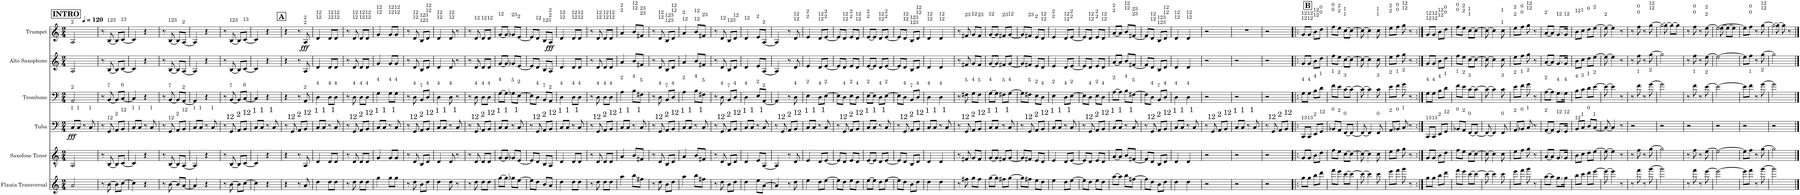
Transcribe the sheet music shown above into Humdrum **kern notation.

**kern	**kern	**kern	**dynam	**kern	**kern	**kern	**dynam
*part6	*part5	*part4	*part4	*part3	*part2	*part1	*part1
*staff6	*staff5	*staff4	*staff4	*staff3	*staff2	*staff1	*staff1
*I"Flauta Transversal	*I"Saxofone Tenor	*I"Tuba	*	*I"Trombone	*I"Alto Saxophone	*I"Trumpet	*
*I'Fl.	*I'Sax. Tn.	*I'Tba.	*	*I'Trb.	*I'A. Sax.	*I'Tpt.	*
*clefG2	*clefGv2	*clefF4	*	*clefF4	*clefG2	*clefG2	*
*	*ITrd8c14	*	*	*	*ITrd5c9	*ITrd1c2	*
*k[]	*k[]	*k[]	*	*k[]	*k[]	*k[]	*
*M2/4	*M2/4	*M2/4	*	*M2/4	*M2/4	*M2/4	*
*MM120	*MM120	*MM120	*	*MM120	*MM120	*MM120	*
!!LO:REH:place=s1:a:B:cj:fs=14:t=INTRO
=1	=1	=1	=1	=1	=1	=1	=1
!	!	!	!	!	!	!LO:TX:a:t=2	!
!	!	!	!	!LO:TX:a:t=2	!	!	!
!	!	!LO:TX:a:t=1	!	!	!	!	!
!	!	!	!LO:DY:b	!	!	!	!
2a/	2AA/	8C/L	fff	2AA/	2A/	2A/	.
!	!	!LO:TX:a:t=1	!	!	!	!	!
.	.	8C/J	.	.	.	.	.
.	.	8r	.	.	.	.	.
!	!	!LO:TX:a:t=1	!	!	!	!	!
.	.	8C/	.	.	.	.	.
=2	=2	=2	=2	=2	=2	=2	=2
8r	8r	8r	.	8r	8r	8r	.
!	!	!	!	!	!	!LO:TX:a:t=123	!
!	!	!	!	!LO:TX:a:t=7	!	!	!
!	!	!LO:TX:a:t=12	!	!	!	!	!
[8b\	[8BB/	8GG/	.	[8BB/	[8B/	[8B/	.
!	!	!LO:TX:a:t=2	!	!	!	!	!
8b\L]	8BB/L]	8AA/L	.	8BB/L]	8B/L]	8B/L]	.
!	!	!	!	!	!	!LO:TX:a:t=13	!
!	!	!	!	!LO:TX:a:t=6	!	!	!
!	!	!LO:TX:a:t=12	!	!	!	!	!
[8cc\J	[8C/J	8BB/J	.	[8C/J	[8c/J	[8c/J	.
=3	=3	=3	=3	=3	=3	=3	=3
!	!	!LO:TX:a:t=1	!	!	!	!	!
4cc\]	4C/]	8C/L	.	4C/]	4c/]	4c/]	.
!	!	!LO:TX:a:t=1	!	!	!	!	!
.	.	8C/J	.	.	.	.	.
4r	4r	8r	.	4r	4r	4r	.
!	!	!LO:TX:a:t=1	!	!	!	!	!
.	.	8C/	.	.	.	.	.
=4	=4	=4	=4	=4	=4	=4	=4
8r	8r	8r	.	8r	8r	8r	.
!	!	!	!	!	!	!LO:TX:a:t=123	!
!	!	!	!	!LO:TX:a:t=7	!	!	!
!	!	!LO:TX:a:t=12	!	!	!	!	!
[8b\	[8BB/	8GG/	.	[8BB/	[8B/	[8B/	.
!	!	!LO:TX:a:t=2	!	!	!	!	!
8b/L]	8BB/L]	8AA/L	.	8BB/L]	8B/L]	8B/L]	.
!	!	!	!	!	!	!LO:TX:a:t=2	!
!	!	!	!	!LO:TX:a:t=2	!	!	!
!	!	!LO:TX:a:t=12	!	!	!	!	!
[8a/J	[8AA/J	8BB/J	.	[8AA/J	[8A/J	[8A/J	.
=5	=5	=5	=5	=5	=5	=5	=5
!	!	!LO:TX:a:t=1	!	!	!	!	!
4a/]	4AA/]	8C/L	.	4AA/]	4A/]	4A/]	.
!	!	!LO:TX:a:t=1	!	!	!	!	!
.	.	8C/J	.	.	.	.	.
4r	4r	8r	.	4r	4r	4r	.
!	!	!LO:TX:a:t=1	!	!	!	!	!
.	.	8C/	.	.	.	.	.
=6	=6	=6	=6	=6	=6	=6	=6
8r	8r	8r	.	8r	8r	8r	.
!	!	!	!	!	!	!LO:TX:a:t=123	!
!	!	!	!	!LO:TX:a:t=7	!	!	!
!	!	!LO:TX:a:t=12	!	!	!	!	!
[8b\	[8BB/	8GG/	.	[8BB/	[8B/	[8B/	.
!	!	!LO:TX:a:t=2	!	!	!	!	!
8b\L]	8BB/L]	8AA/L	.	8BB/L]	8B/L]	8B/L]	.
!	!	!	!	!	!	!LO:TX:a:t=13	!
!	!	!	!	!LO:TX:a:t=6	!	!	!
!	!	!LO:TX:a:t=12	!	!	!	!	!
[8cc\J	[8C/J	8BB/J	.	[8C/J	[8c/J	[8c/J	.
=7	=7	=7	=7	=7	=7	=7	=7
!	!	!LO:TX:a:t=1	!	!	!	!	!
4cc\]	4C/]	8C/L	.	4C/]	4c/]	4c/]	.
!	!	!LO:TX:a:t=1	!	!	!	!	!
.	.	8C/J	.	.	.	.	.
4r	4r	8r	.	4r	4r	4r	.
!	!	!LO:TX:a:t=1	!	!	!	!	!
.	.	8C/	.	.	.	.	.
!!LO:REH:place=s1:a:B:cj:fs=14:t=A
=8	=8	=8	=8	=8	=8	=8	=8
4r	4r	8r	.	4r	4r	4r	.
!	!	!LO:TX:a:t=12	!	!	!	!	!
.	.	8GG/	.	.	.	.	.
!	!	!LO:TX:a:t=2	!	!	!	!	!
8r	8r	8AA/L	.	8r	8r	8r	.
!	!	!	!	!	!	!LO:TX:a:t=2	!
!	!	!	!	!	!	!LO:TX:a:t=2	!
!	!	!	!	!LO:TX:a:t=2	!	!	!
!	!	!LO:TX:a:t=12	!	!	!	!	!
!	!	!	!	!	!	!	!LO:DY:b
8a/	8AA/	8BB/J	.	8AA/	8A/	8A/	fff
=9	=9	=9	=9	=9	=9	=9	=9
!	!	!	!	!	!	!LO:TX:a:t=12	!
!	!	!	!	!	!	!LO:TX:a:t=12	!
!	!	!	!	!LO:TX:a:t=4	!	!	!
!	!	!LO:TX:a:t=1	!	!	!	!	!
4dd\	4D/	8C/L	.	4D\	4d/	4d/	.
!	!	!LO:TX:a:t=1	!	!	!	!	!
.	.	8C/J	.	.	.	.	.
!	!	!	!	!	!	!LO:TX:a:t=12	!
!	!	!	!	!	!	!LO:TX:a:t=12	!
!	!	!	!	!LO:TX:a:t=4	!	!	!
8dd\L	8D/L	8r	.	8D\L	8d/L	8d/L	.
!	!	!	!	!	!	!LO:TX:a:t=12	!
!	!	!	!	!	!	!LO:TX:a:t=12	!
!	!	!	!	!LO:TX:a:t=4	!	!	!
!	!	!LO:TX:a:t=1	!	!	!	!	!
8dd\J	8D/J	8C/	.	8D\J	8d/J	8d/J	.
=10	=10	=10	=10	=10	=10	=10	=10
8r	8r	8r	.	8r	8r	8r	.
!	!	!	!	!	!	!LO:TX:a:t=12	!
!	!	!	!	!	!	!LO:TX:a:t=12	!
!	!	!	!	!LO:TX:a:t=4	!	!	!
!	!	!LO:TX:a:t=12	!	!	!	!	!
8dd\	8D/	8GG/	.	8D\	8d/	8d/	.
!	!	!	!	!	!	!LO:TX:a:t=12	!
!	!	!	!	!	!	!LO:TX:a:t=12	!
!	!	!	!	!LO:TX:a:t=4	!	!	!
!	!	!LO:TX:a:t=2	!	!	!	!	!
8dd\L	8D/L	8AA/L	.	8D\L	8d/L	8d/L	.
!	!	!	!	!	!	!LO:TX:a:t=12	!
!	!	!	!	!	!	!LO:TX:a:t=12	!
!	!	!	!	!LO:TX:a:t=4	!	!	!
!	!	!LO:TX:a:t=12	!	!	!	!	!
8dd\J	8D/J	8BB/J	.	8D\J	8d/J	8d/J	.
=11	=11	=11	=11	=11	=11	=11	=11
!	!	!	!	!	!	!LO:TX:a:t=12	!
!	!	!	!	!	!	!LO:TX:a:t=12	!
!	!	!	!	!LO:TX:a:t=4	!	!	!
!	!	!LO:TX:a:t=1	!	!	!	!	!
4gg\	4G/	8C/L	.	4G\	4g/	4g/	.
!	!	!LO:TX:a:t=1	!	!	!	!	!
.	.	8C/J	.	.	.	.	.
!	!	!	!	!	!	!LO:TX:a:t=12	!
!	!	!	!	!	!	!LO:TX:a:t=12	!
!	!	!	!	!LO:TX:a:t=4	!	!	!
8gg\L	8G/L	8r	.	8G\L	8g/L	8g/L	.
!	!	!	!	!	!	!LO:TX:a:t=12	!
!	!	!	!	!	!	!LO:TX:a:t=12	!
!	!	!	!	!LO:TX:a:t=4	!	!	!
!	!	!LO:TX:a:t=1	!	!	!	!	!
8gg\J	8G/J	8C/	.	8G\J	8g/J	8g/J	.
=12	=12	=12	=12	=12	=12	=12	=12
8r	8r	8r	.	8r	8r	8r	.
!	!	!	!	!	!	!LO:TX:a:t=12	!
!	!	!	!	!	!	!LO:TX:a:t=12	!
!	!	!	!	!LO:TX:a:t=4	!	!	!
!	!	!LO:TX:a:t=12	!	!	!	!	!
8dd\	8D/	8GG/	.	8D\	8d/	8d/	.
!	!	!	!	!	!	!LO:TX:a:t=123	!
!	!	!	!	!	!	!LO:TX:a:t=123	!
!	!	!	!	!LO:TX:a:t=7	!	!	!
!	!	!LO:TX:a:t=2	!	!	!	!	!
8b\L	8BB/L	8AA/L	.	8BB/L	8B/L	8B/L	.
!	!	!	!	!	!	!LO:TX:a:t=12	!
!	!	!	!	!	!	!LO:TX:a:t=12	!
!	!	!	!	!LO:TX:a:t=4	!	!	!
!	!	!LO:TX:a:t=12	!	!	!	!	!
8dd\J	8D/J	8BB/J	.	8D/J	8d/J	8d/J	.
=13	=13	=13	=13	=13	=13	=13	=13
!	!	!	!	!	!	!LO:TX:a:t=12	!
!	!	!	!	!	!	!LO:TX:a:t=12	!
!	!	!	!	!LO:TX:a:t=4	!	!	!
!	!	!LO:TX:a:t=1	!	!	!	!	!
4dd\	4D/	8C/L	.	4D\	4d/	4d/	.
!	!	!LO:TX:a:t=1	!	!	!	!	!
.	.	8C/J	.	.	.	.	.
!	!	!	!	!	!	!LO:TX:a:t=12	!
!	!	!	!	!	!	!LO:TX:a:t=12	!
!	!	!	!	!LO:TX:a:t=4	!	!	!
8dd\	8D/	8r	.	8D\	8d/	8d/	.
!	!	!LO:TX:a:t=1	!	!	!	!	!
8r	8r	8C/	.	8r	8r	8r	.
=14	=14	=14	=14	=14	=14	=14	=14
8r	8r	8r	.	8r	8r	8r	.
!	!	!	!	!	!	!LO:TX:a:t=12	!
!	!	!	!	!LO:TX:a:t=4	!	!	!
!	!	!LO:TX:a:t=12	!	!	!	!	!
8dd\	8D/	8GG/	.	8D\	8d/	8d/	.
!	!	!	!	!	!	!LO:TX:a:t=12	!
!	!	!	!	!LO:TX:a:t=4	!	!	!
!	!	!LO:TX:a:t=2	!	!	!	!	!
8dd\L	8D/L	8AA/L	.	8D\L	8d/L	8d/L	.
!	!	!	!	!	!	!LO:TX:a:t=12	!
!	!	!	!	!LO:TX:a:t=4	!	!	!
!	!	!LO:TX:a:t=12	!	!	!	!	!
8dd\J	8D/J	8BB/J	.	8D\J	8d/J	8d/J	.
=15	=15	=15	=15	=15	=15	=15	=15
!	!	!	!	!	!	!LO:TX:a:t=12	!
!	!	!	!	!LO:TX:a:t=4	!	!	!
!	!	!LO:TX:a:t=1	!	!	!	!	!
[8gg\L	[8G/L	8C/L	.	[8G\L	[8g/L	[8g/L	.
!	!	!LO:TX:a:t=1	!	!	!	!	!
8gg\J]	8G/J]	8C/J	.	8G\J]	8g/J]	8g/J]	.
!	!	!	!	!	!	!LO:TX:a:t=23	!
!	!	!	!	!LO:TX:a:t=5	!	!	!
8gg-X\L	8G-X/L	8r	.	8G-X\L	8g-X/L	8g-X/L	.
!	!	!	!	!	!	!LO:TX:a:t=2	!
!	!	!	!	!LO:TX:a:t=2	!	!	!
!	!	!LO:TX:a:t=1	!	!	!	!	!
[8ee\J	[8E/J	8C/	.	[8E\J	[8e/J	[8e/J	.
=16	=16	=16	=16	=16	=16	=16	=16
8ee\L]	8E/L]	8r	.	8E\L]	8e/L]	8e/L]	.
!	!	!	!	!	!	!LO:TX:a:t=12	!
!	!	!	!	!LO:TX:a:t=4	!	!	!
!	!	!LO:TX:a:t=12	!	!	!	!	!
8dd\J	8D/J	8GG/	.	8D\J	8d/J	8d/J	.
!	!	!	!	!	!	!LO:TX:a:t=123	!
!	!	!	!	!LO:TX:a:t=7	!	!	!
!	!	!LO:TX:a:t=2	!	!	!	!	!
8b/L	8BB/L	8AA/L	.	8BB/L	8B/L	8B/L	.
!	!	!	!	!	!	!LO:TX:a:t=2	!
!	!	!	!	!	!	!LO:TX:a:t=2	!
!	!	!	!	!LO:TX:a:t=2	!	!	!
!	!	!LO:TX:a:t=12	!	!	!	!	!
!	!	!	!	!	!	!	!LO:DY:b
8a/J	8AA/J	8BB/J	.	8AA/J	8A/J	8A/J	fff
=17	=17	=17	=17	=17	=17	=17	=17
!	!	!	!	!	!	!LO:TX:a:t=12	!
!	!	!	!	!	!	!LO:TX:a:t=12	!
!	!	!	!	!LO:TX:a:t=4	!	!	!
!	!	!LO:TX:a:t=1	!	!	!	!	!
4dd\	4D/	8C/L	.	4D\	4d/	4d/	.
!	!	!LO:TX:a:t=1	!	!	!	!	!
.	.	8C/J	.	.	.	.	.
!	!	!	!	!	!	!LO:TX:a:t=12	!
!	!	!	!	!	!	!LO:TX:a:t=12	!
!	!	!	!	!LO:TX:a:t=4	!	!	!
8dd\L	8D/L	8r	.	8D\L	8d/L	8d/L	.
!	!	!	!	!	!	!LO:TX:a:t=12	!
!	!	!	!	!	!	!LO:TX:a:t=12	!
!	!	!	!	!LO:TX:a:t=4	!	!	!
!	!	!LO:TX:a:t=1	!	!	!	!	!
8dd\J	8D/J	8C/	.	8D\J	8d/J	8d/J	.
=18	=18	=18	=18	=18	=18	=18	=18
8r	8r	8r	.	8r	8r	8r	.
!	!	!	!	!	!	!LO:TX:a:t=12	!
!	!	!	!	!	!	!LO:TX:a:t=12	!
!	!	!	!	!LO:TX:a:t=4	!	!	!
!	!	!LO:TX:a:t=12	!	!	!	!	!
8dd\	8D/	8GG/	.	8D\	8d/	8d/	.
!	!	!	!	!	!	!LO:TX:a:t=12	!
!	!	!	!	!	!	!LO:TX:a:t=12	!
!	!	!	!	!LO:TX:a:t=4	!	!	!
!	!	!LO:TX:a:t=2	!	!	!	!	!
8dd\L	8D/L	8AA/L	.	8D\L	8d/L	8d/L	.
!	!	!	!	!	!	!LO:TX:a:t=12	!
!	!	!	!	!	!	!LO:TX:a:t=12	!
!	!	!	!	!LO:TX:a:t=4	!	!	!
!	!	!LO:TX:a:t=12	!	!	!	!	!
8dd\J	8D/J	8BB/J	.	8D\J	8d/J	8d/J	.
=19	=19	=19	=19	=19	=19	=19	=19
!	!	!	!	!	!	!LO:TX:a:t=2	!
!	!	!	!	!	!	!LO:TX:a:t=2	!
!	!	!	!	!LO:TX:a:t=2	!	!	!
!	!	!LO:TX:a:t=1	!	!	!	!	!
4aa\	4A/	8C/L	.	4A\	4a/	4a/	.
!	!	!LO:TX:a:t=1	!	!	!	!	!
.	.	8C/J	.	.	.	.	.
!	!	!	!	!	!	!LO:TX:a:t=12	!
!	!	!	!	!	!	!LO:TX:a:t=12	!
!	!	!	!	!LO:TX:a:t=4	!	!	!
8bb\L	8B/L	8r	.	8B\L	8b/L	8b/L	.
!	!	!	!	!	!	!LO:TX:a:t=23	!
!	!	!	!	!	!	!LO:TX:a:t=23	!
!	!	!	!	!LO:TX:a:t=5	!	!	!
!	!	!LO:TX:a:t=1	!	!	!	!	!
8ff#X\J	8F#X/J	8C/	.	8F#X\J	8f#X/J	8f#X/J	.
=20	=20	=20	=20	=20	=20	=20	=20
8r	8r	8r	.	8r	8r	8r	.
!	!	!	!	!	!	!LO:TX:a:t=12	!
!	!	!	!	!	!	!LO:TX:a:t=12	!
!	!	!	!	!LO:TX:a:t=4	!	!	!
!	!	!LO:TX:a:t=12	!	!	!	!	!
8dd\	8D/	8GG/	.	8D\	8d/	8d/	.
!	!	!	!	!	!	!LO:TX:a:t=123	!
!	!	!	!	!	!	!LO:TX:a:t=123	!
!	!	!	!	!LO:TX:a:t=7	!	!	!
!	!	!LO:TX:a:t=2	!	!	!	!	!
8b\L	8BB/L	8AA/L	.	8BB/L	8B/L	8B/L	.
!	!	!	!	!	!	!LO:TX:a:t=12	!
!	!	!	!	!	!	!LO:TX:a:t=12	!
!	!	!	!	!LO:TX:a:t=4	!	!	!
!	!	!LO:TX:a:t=12	!	!	!	!	!
8dd\J	8D/J	8BB/J	.	8D/J	8d/J	8d/J	.
=21	=21	=21	=21	=21	=21	=21	=21
!	!	!	!	!	!	!LO:TX:a:t=12	!
!	!	!	!	!	!	!LO:TX:a:t=2	!
!	!	!	!	!LO:TX:a:t=2	!	!	!
!	!	!LO:TX:a:t=1	!	!	!	!	!
4aa\	4A/	8C/L	.	4A\	4a/	4a/	.
!	!	!LO:TX:a:t=1	!	!	!	!	!
.	.	8C/J	.	.	.	.	.
!	!	!	!	!	!	!LO:TX:a:t=12	!
!	!	!	!	!	!	!LO:TX:a:t=12	!
!	!	!	!	!LO:TX:a:t=4	!	!	!
8bb\L	8B/L	8r	.	8B\L	8b/L	8b/L	.
!	!	!	!	!	!	!LO:TX:a:t=23	!
!	!	!	!	!LO:TX:a:t=5	!	!	!
!	!	!LO:TX:a:t=1	!	!	!	!	!
8ff#X\J	8F#X/J	8C/	.	8F#X\J	8f#X/J	8f#X/J	.
=22	=22	=22	=22	=22	=22	=22	=22
8r	8r	8r	.	8r	8r	8r	.
!	!	!	!	!	!	!LO:TX:a:t=12	!
!	!	!	!	!LO:TX:a:t=4	!	!	!
!	!	!LO:TX:a:t=12	!	!	!	!	!
8dd\	8D/	8GG/	.	8D\	8d/	8d/	.
!	!	!	!	!	!	!LO:TX:a:t=123	!
!	!	!	!	!LO:TX:a:t=7	!	!	!
!	!	!LO:TX:a:t=2	!	!	!	!	!
8b\L	8BB/L	8AA/L	.	8BB/L	8B/L	8B/L	.
!	!	!	!	!	!	!LO:TX:a:t=12	!
!	!	!	!	!LO:TX:a:t=4	!	!	!
!	!	!LO:TX:a:t=12	!	!	!	!	!
8dd\J	8D/J	8BB/J	.	8D/J	8d/J	8d/J	.
=23	=23	=23	=23	=23	=23	=23	=23
!	!	!	!	!	!	!LO:TX:a:t=12	!
!	!	!	!	!LO:TX:a:t=4	!	!	!
!	!	!LO:TX:a:t=1	!	!	!	!	!
4dd\	4D/	8C/L	.	4D\	4d/	4d/	.
!	!	!LO:TX:a:t=1	!	!	!	!	!
.	.	8C/J	.	.	.	.	.
!	!	!	!	!	!	!LO:TX:a:t=2	!
!	!	!	!	!LO:TX:a:t=2	!	!	!
8ee\L	8E/L	8r	.	8E/L	8e/L	8e/L	.
!	!	!	!	!	!	!LO:TX:a:t=2	!
!	!	!	!	!LO:TX:a:t=2	!	!	!
!	!	!LO:TX:a:t=1	!	!	!	!	!
[8a\J	[8AA/J	8C/	.	[8AA/J	[8A/J	[8A/J	.
=24	=24	=24	=24	=24	=24	=24	=24
4a/]	4AA/]	8r	.	4AA/]	4A/]	4A/]	.
!	!	!LO:TX:a:t=12	!	!	!	!	!
.	.	8GG/	.	.	.	.	.
!	!	!LO:TX:a:t=2	!	!	!	!	!
8r	8r	8AA/L	.	8r	8r	8r	.
!	!	!	!	!	!	!LO:TX:a:t=12	!
!	!	!	!	!	!	!LO:TX:a:t=12	!
!	!	!	!	!LO:TX:a:t=4	!	!	!
!	!	!LO:TX:a:t=12	!	!	!	!	!
8dd\	8D/	8BB/J	.	8D\	8d/	8d/	.
=25	=25	=25	=25	=25	=25	=25	=25
!	!	!	!	!	!	!LO:TX:a:t=2	!
!	!	!	!	!	!	!LO:TX:a:t=2	!
!	!	!	!	!LO:TX:a:t=2	!	!	!
!	!	!LO:TX:a:t=1	!	!	!	!	!
4ee\	4E/	8C/L	.	4E\	4e/	4e/	.
!	!	!LO:TX:a:t=1	!	!	!	!	!
.	.	8C/J	.	.	.	.	.
!	!	!	!	!	!	!LO:TX:a:t=12	!
!	!	!	!	!	!	!LO:TX:a:t=12	!
!	!	!	!	!LO:TX:a:t=4	!	!	!
8dd\L	8D/L	8r	.	8D\L	8d/L	8d/L	.
!	!	!	!	!	!	!LO:TX:a:t=2	!
!	!	!	!	!	!	!LO:TX:a:t=2	!
!	!	!	!	!LO:TX:a:t=2	!	!	!
!	!	!LO:TX:a:t=1	!	!	!	!	!
[8ee\J	[8E/J	8C/	.	[8E\J	[8e/J	[8e/J	.
=26	=26	=26	=26	=26	=26	=26	=26
8ee\L]	8E/L]	8r	.	8E\L]	8e/L]	8e/L]	.
!	!	!	!	!	!	!LO:TX:a:t=12	!
!	!	!	!	!	!	!LO:TX:a:t=12	!
!	!	!	!	!LO:TX:a:t=4	!	!	!
!	!	!LO:TX:a:t=12	!	!	!	!	!
8dd\J	8D/J	8GG/	.	8D\J	8d/J	8d/J	.
!	!	!	!	!	!	!LO:TX:a:t=2	!
!	!	!	!	!	!	!LO:TX:a:t=2	!
!	!	!	!	!LO:TX:a:t=2	!	!	!
!	!	!LO:TX:a:t=2	!	!	!	!	!
8ee\L	8E/L	8AA/L	.	8E\L	8e/L	8e/L	.
!	!	!	!	!	!	!LO:TX:a:t=12	!
!	!	!	!	!	!	!LO:TX:a:t=12	!
!	!	!	!	!LO:TX:a:t=4	!	!	!
!	!	!LO:TX:a:t=12	!	!	!	!	!
8dd\J	8D/J	8BB/J	.	8D\J	8d/J	8d/J	.
=27	=27	=27	=27	=27	=27	=27	=27
!	!	!	!	!	!	!LO:TX:a:t=2	!
!	!	!	!	!	!	!LO:TX:a:t=2	!
!	!	!	!	!LO:TX:a:t=2	!	!	!
!	!	!LO:TX:a:t=1	!	!	!	!	!
[8ee\L	[8E/L	8C/L	.	[8E\L	[8e/L	[8e/L	.
!	!	!LO:TX:a:t=1	!	!	!	!	!
8ee\J]	8E/J]	8C/J	.	8E\J]	8e/J]	8e/J]	.
!	!	!	!	!	!	!LO:TX:a:t=12	!
!	!	!	!	!	!	!LO:TX:a:t=12	!
!	!	!	!	!LO:TX:a:t=4	!	!	!
8dd\L	8D/L	8r	.	8D\L	8d/L	8d/L	.
!	!	!	!	!	!	!LO:TX:a:t=2	!
!	!	!	!	!	!	!LO:TX:a:t=2	!
!	!	!	!	!LO:TX:a:t=2	!	!	!
!	!	!LO:TX:a:t=1	!	!	!	!	!
[8ee\J	[8E/J	8C/	.	[8E\J	[8e/J	[8e/J	.
=28	=28	=28	=28	=28	=28	=28	=28
8ee\L]	8E/L]	8r	.	8E\L]	8e/L]	8e/L]	.
!	!	!	!	!	!	!LO:TX:a:t=12	!
!	!	!	!	!	!	!LO:TX:a:t=12	!
!	!	!	!	!LO:TX:a:t=4	!	!	!
!	!	!LO:TX:a:t=12	!	!	!	!	!
8dd\J	8D/J	8GG/	.	8D\J	8d/J	8d/J	.
!	!	!	!	!	!	!LO:TX:a:t=123	!
!	!	!	!	!	!	!LO:TX:a:t=123	!
!	!	!	!	!LO:TX:a:t=7	!	!	!
!	!	!LO:TX:a:t=2	!	!	!	!	!
8b\L	8BB/L	8AA/L	.	8BB/L	8B/L	8B/L	.
!	!	!	!	!	!	!LO:TX:a:t=12	!
!	!	!	!	!	!	!LO:TX:a:t=12	!
!	!	!	!	!LO:TX:a:t=4	!	!	!
!	!	!LO:TX:a:t=12	!	!	!	!	!
8dd\J	8D/J	8BB/J	.	8D/J	8d/J	8d/J	.
=29	=29	=29	=29	=29	=29	=29	=29
!	!	!	!	!	!	!LO:TX:a:t=12	!
!	!	!	!	!	!	!LO:TX:a:t=12	!
!	!	!	!	!LO:TX:a:t=4	!	!	!
!	!	!LO:TX:a:t=1	!	!	!	!	!
4dd\	4D/	8C/L	.	4D\	4d/	4d/	.
!	!	!LO:TX:a:t=1	!	!	!	!	!
.	.	8C/J	.	.	.	.	.
!	!	!	!	!	!	!LO:TX:a:t=12	!
!	!	!	!	!	!	!LO:TX:a:t=12	!
!	!	!	!	!LO:TX:a:t=4	!	!	!
4dd\	4D/	8r	.	4D\	4d/	4d/	.
!	!	!LO:TX:a:t=1	!	!	!	!	!
.	.	8C/	.	.	.	.	.
=30	=30	=30	=30	=30	=30	=30	=30
8r	8r	8r	.	8r	8r	8r	.
!	!	!	!	!	!	!LO:TX:a:t=23	!
!	!	!	!	!LO:TX:a:t=5	!	!	!
!	!	!LO:TX:a:t=12	!	!	!	!	!
8ff#X\	8F#X/	8GG/	.	8F#X\	8f#X/	8f#X/	.
!	!	!	!	!	!	!LO:TX:a:t=12	!
!	!	!	!	!LO:TX:a:t=4	!	!	!
!	!	!LO:TX:a:t=2	!	!	!	!	!
8gg\L	8G/L	8AA/L	.	8G\L	8g/L	8g/L	.
!	!	!	!	!	!	!LO:TX:a:t=23	!
!	!	!	!	!LO:TX:a:t=5	!	!	!
!	!	!LO:TX:a:t=12	!	!	!	!	!
8ff#\J	8F#/J	8BB/J	.	8F#\J	8f#/J	8f#/J	.
=31	=31	=31	=31	=31	=31	=31	=31
!	!	!	!	!	!	!LO:TX:a:t=12	!
!	!	!	!	!LO:TX:a:t=4	!	!	!
!	!	!LO:TX:a:t=1	!	!	!	!	!
[8gg\L	[8G/L	8C/L	.	[8G\L	[8g/L	[8g/L	.
!	!	!LO:TX:a:t=1	!	!	!	!	!
8gg\J]	8G/J]	8C/J	.	8G\J]	8g/J]	8g/J]	.
!	!	!	!	!	!	!LO:TX:a:t=23	!
!	!	!	!	!LO:TX:a:t=5	!	!	!
8ff#X\L	8F#X/L	8r	.	8F#X\L	8f#X/L	8f#X/L	.
!	!	!	!	!	!	!LO:TX:a:t=12	!
!	!	!	!	!LO:TX:a:t=4	!	!	!
!	!	!LO:TX:a:t=1	!	!	!	!	!
[8gg\J	[8G/J	8C/	.	[8G\J	[8g/J	[8g/J	.
=32	=32	=32	=32	=32	=32	=32	=32
8gg\L]	8G/L]	8r	.	8G\L]	8g/L]	8g/L]	.
!	!	!	!	!	!	!LO:TX:a:t=23	!
!	!	!	!	!LO:TX:a:t=5	!	!	!
!	!	!LO:TX:a:t=12	!	!	!	!	!
8ff#X\J	8F#X/J	8GG/	.	8F#X\J	8f#X/J	8f#X/J	.
!	!	!	!	!	!	!LO:TX:a:t=2	!
!	!	!	!	!LO:TX:a:t=2	!	!	!
!	!	!LO:TX:a:t=2	!	!	!	!	!
8ee\L	8E/L	8AA/L	.	8E\L	8e/L	8e/L	.
!	!	!	!	!	!	!LO:TX:a:t=12	!
!	!	!	!	!	!	!LO:TX:a:t=12	!
!	!	!	!	!LO:TX:a:t=4	!	!	!
!	!	!LO:TX:a:t=12	!	!	!	!	!
8dd\J	8D/J	8BB/J	.	8D\J	8d/J	8d/J	.
=33	=33	=33	=33	=33	=33	=33	=33
!	!	!	!	!	!	!LO:TX:a:t=2	!
!	!	!	!	!	!	!LO:TX:a:t=2	!
!	!	!	!	!LO:TX:a:t=2	!	!	!
!	!	!LO:TX:a:t=1	!	!	!	!	!
4ee\	4E/	8C/L	.	4E\	4e/	4e/	.
!	!	!LO:TX:a:t=1	!	!	!	!	!
.	.	8C/J	.	.	.	.	.
!	!	!	!	!	!	!LO:TX:a:t=12	!
!	!	!	!	!	!	!LO:TX:a:t=12	!
!	!	!	!	!LO:TX:a:t=4	!	!	!
8dd\L	8D/L	8r	.	8D\L	8d/L	8d/L	.
!	!	!	!	!	!	!LO:TX:a:t=2	!
!	!	!	!	!	!	!LO:TX:a:t=2	!
!	!	!	!	!LO:TX:a:t=2	!	!	!
!	!	!LO:TX:a:t=1	!	!	!	!	!
[8ee\J	[8E/J	8C/	.	[8E\J	[8e/J	[8e/J	.
=34	=34	=34	=34	=34	=34	=34	=34
8ee\L]	8E/L]	8r	.	8E\L]	8e/L]	8e/L]	.
!	!	!	!	!	!	!LO:TX:a:t=12	!
!	!	!	!	!	!	!LO:TX:a:t=12	!
!	!	!	!	!LO:TX:a:t=4	!	!	!
!	!	!LO:TX:a:t=12	!	!	!	!	!
8dd\J	8D/J	8GG/	.	8D\J	8d/J	8d/J	.
!	!	!	!	!	!	!LO:TX:a:t=2	!
!	!	!	!	!	!	!LO:TX:a:t=2	!
!	!	!	!	!LO:TX:a:t=2	!	!	!
!	!	!LO:TX:a:t=2	!	!	!	!	!
8ee\L	8E/L	8AA/L	.	8E\L	8e/L	8e/L	.
!	!	!	!	!	!	!LO:TX:a:t=12	!
!	!	!	!	!	!	!LO:TX:a:t=12	!
!	!	!	!	!LO:TX:a:t=4	!	!	!
!	!	!LO:TX:a:t=12	!	!	!	!	!
8dd\J	8D/J	8BB/J	.	8D\J	8d/J	8d/J	.
=35	=35	=35	=35	=35	=35	=35	=35
!	!	!	!	!	!	!LO:TX:a:t=2	!
!	!	!	!	!	!	!LO:TX:a:t=2	!
!	!	!	!	!LO:TX:a:t=2	!	!	!
!	!	!LO:TX:a:t=1	!	!	!	!	!
[8aa\L	[8A/L	8C/L	.	[8A\L	[8a/L	[8a/L	.
!	!	!LO:TX:a:t=1	!	!	!	!	!
8aa\J]	8A/J]	8C/J	.	8A\J]	8a/J]	8a/J]	.
!	!	!	!	!	!	!LO:TX:a:t=12	!
!	!	!	!	!	!	!LO:TX:a:t=12	!
!	!	!	!	!LO:TX:a:t=4	!	!	!
8bb\L	8B/L	8r	.	8B\L	8b/L	8b/L	.
!	!	!	!	!	!	!LO:TX:a:t=23	!
!	!	!	!	!	!	!LO:TX:a:t=23	!
!	!	!	!	!LO:TX:a:t=5	!	!	!
!	!	!LO:TX:a:t=1	!	!	!	!	!
[8ff#X\J	[8F#X/J	8C/	.	[8F#X\J	[8f#X/J	[8f#X/J	.
=36	=36	=36	=36	=36	=36	=36	=36
8ff#\L]	8F#/L]	8r	.	8F#\L]	8f#/L]	8f#/L]	.
!	!	!	!	!	!	!LO:TX:a:t=12	!
!	!	!	!	!	!	!LO:TX:a:t=12	!
!	!	!	!	!LO:TX:a:t=4	!	!	!
!	!	!LO:TX:a:t=12	!	!	!	!	!
8dd\J	8D/J	8GG/	.	8D\J	8d/J	8d/J	.
!	!	!	!	!	!	!LO:TX:a:t=123	!
!	!	!	!	!	!	!LO:TX:a:t=123	!
!	!	!	!	!LO:TX:a:t=7	!	!	!
!	!	!LO:TX:a:t=2	!	!	!	!	!
8b\L	8BB/L	8AA/L	.	8BB/L	8B/L	8B/L	.
!	!	!	!	!	!	!LO:TX:a:t=12	!
!	!	!	!	!	!	!LO:TX:a:t=12	!
!	!	!	!	!LO:TX:a:t=4	!	!	!
!	!	!LO:TX:a:t=12	!	!	!	!	!
8dd\J	8D/J	8BB/J	.	8D/J	8d/J	8d/J	.
=37	=37	=37	=37	=37	=37	=37	=37
!	!	!	!	!	!	!LO:TX:a:t=12	!
!	!	!	!	!	!	!LO:TX:a:t=12	!
!	!	!	!	!LO:TX:a:t=4	!	!	!
!	!	!LO:TX:a:t=1	!	!	!	!	!
4dd\	4D/	8C/L	.	4D\	4d/	4d/	.
!	!	!LO:TX:a:t=1	!	!	!	!	!
.	.	8C/J	.	.	.	.	.
!	!	!	!	!	!	!LO:TX:a:t=12	!
!	!	!	!	!	!	!LO:TX:a:t=12	!
!	!	!	!	!LO:TX:a:t=4	!	!	!
4dd\	4D/	8r	.	4D\	4d/	4d/	.
!	!	!LO:TX:a:t=1	!	!	!	!	!
.	.	8C/	.	.	.	.	.
=38	=38	=38	=38	=38	=38	=38	=38
2r	2r	8r	.	2r	2r	2r	.
!	!	!LO:TX:a:t=12	!	!	!	!	!
.	.	8GG/	.	.	.	.	.
!	!	!LO:TX:a:t=2	!	!	!	!	!
.	.	8AA/L	.	.	.	.	.
!	!	!LO:TX:a:t=12	!	!	!	!	!
.	.	8BB/J	.	.	.	.	.
=39	=39	=39	=39	=39	=39	=39	=39
!	!	!LO:TX:a:t=1	!	!	!	!	!
2r	2r	8C/L	.	2r	2r	2r	.
!	!	!LO:TX:a:t=1	!	!	!	!	!
.	.	8C/J	.	.	.	.	.
.	.	8r	.	.	.	.	.
!	!	!LO:TX:a:t=1	!	!	!	!	!
.	.	8C/	.	.	.	.	.
=40	=40	=40	=40	=40	=40	=40	=40
2r	2r	8r	.	2r	2r	2r	.
!	!	!LO:TX:a:t=12	!	!	!	!	!
.	.	8GG/	.	.	.	.	.
!	!	!LO:TX:a:t=2	!	!	!	!	!
.	.	8AA/L	.	.	.	.	.
!	!	!LO:TX:a:t=12	!	!	!	!	!
.	.	8BB/J	.	.	.	.	.
!!LO:REH:place=s1:a:B:cj:fs=14:t=B:qo=0.5
=41!|:	=41!|:	=41!|:	=41!|:	=41!|:	=41!|:	=41!|:	=41!|:
!	!	!	!	!	!	!LO:TX:a:t=12	!
!	!	!	!	!	!	!LO:TX:a:t=12	!
!	!	!	!	!LO:TX:a:t=4	!	!	!
!	!	!LO:TX:a:t=13	!	!	!	!	!
8gg\L	8G/L	8CC/L	.	8G\L	8g/L	8g/L	.
!	!	!	!	!	!	!LO:TX:a:t=12	!
!	!	!	!	!	!	!LO:TX:a:t=12	!
!	!	!	!	!LO:TX:a:t=4	!	!	!
!	!	!LO:TX:a:t=13	!	!	!	!	!
8gg\J	8G/J	8CC/J	.	8G\J	8g/J	8g/J	.
!	!	!	!	!	!	!LO:TX:a:t=12	!
!	!	!	!	!	!	!LO:TX:a:t=12	!
!	!	!	!	!LO:TX:a:t=4	!	!	!
!	!	!LO:TX:a:t=2	!	!	!	!	!
8bb\L	8B\L	8EE/L	.	8B\L	8b\L	8b\L	.
!	!	!	!	!	!	!LO:TX:a:t=0	!
!	!	!	!	!	!	!LO:TX:a:t=0	!
!	!	!	!	!LO:TX:a:t=1	!	!	!
!	!	!LO:TX:a:t=12	!	!	!	!	!
8ddd\J	8d\J	8GG/J	.	8d\J	8dd\J	8dd\J	.
=42	=42	=42	=42	=42	=42	=42	=42
!	!	!	!	!	!	!LO:TX:a:t=0	!
!	!	!	!	!	!	!LO:TX:a:t=0	!
!	!	!	!	!LO:TX:a:t=1	!	!	!
!	!	!LO:TX:a:t=0	!	!	!	!	!
8fff\L	8f\L	8BB-X/L	.	8f\L	8ff\L	8ff\L	.
!	!	!	!	!	!	!LO:TX:a:t=2	!
!	!	!	!	!	!	!LO:TX:a:t=2	!
!	!	!	!	!LO:TX:a:t=2	!	!	!
!	!	!LO:TX:a:t=2	!	!	!	!	!
8eee\J	8e\J	8AA/J	.	8e\J	8ee\J	8ee\J	.
!	!	!	!	!	!	!LO:TX:a:t=1	!
!	!	!	!	!	!	!LO:TX:a:t=1	!
!	!	!	!	!LO:TX:a:t=3	!	!	!
!	!	!LO:TX:a:t=0	!	!	!	!	!
[8ccc\L	[8c\L	[8FF/L	.	[8c\L	[8cc\L	[8cc\L	.
8ccc\J_	8c\J_	8FF/J_	.	8c\J_	8cc\J_	8cc\J_	.
=43	=43	=43	=43	=43	=43	=43	=43
8ccc\_	8c\_	8FF/_	.	8c\_	8cc\_	8cc\_	.
4ccc\]	4c\]	4FF/]	.	4c\]	4cc\]	4cc\]	.
!	!	!	!	!	!	!LO:TX:a:t=1	!
!	!	!	!	!	!	!LO:TX:a:t=1	!
!	!	!	!	!LO:TX:a:t=3	!	!	!
!	!	!LO:TX:a:t=0	!	!	!	!	!
8ccc\	8c\	8FF/	.	8c\	8cc\	8cc\	.
=44	=44	=44	=44	=44	=44	=44	=44
!	!	!	!	!	!	!LO:TX:a:t=2	!
!	!	!	!	!	!	!LO:TX:a:t=2	!
!	!	!	!	!LO:TX:a:t=2	!	!	!
!	!	!LO:TX:a:t=2	!	!	!	!	!
8eee\L	8e\L	8AA/L	.	8e\L	8ee\L	8ee\L	.
!	!	!	!	!	!	!LO:TX:a:t=0	!
!	!	!	!	!	!	!LO:TX:a:t=0	!
!	!	!	!	!LO:TX:a:t=1	!	!	!
!	!	!LO:TX:a:t=0	!	!	!	!	!
8fff\J	8f\J	8BB-X/J	.	8f\J	8ff\J	8ff\J	.
!	!	!	!	!	!	!LO:TX:a:t=12	!
!	!	!	!	!	!	!LO:TX:a:t=12	!
!	!	!	!	!LO:TX:a:t=2	!	!	!
!	!	!LO:TX:a:t=1	!	!	!	!	!
8ggg\	8g\	8C/	.	8g\	8gg\	8gg\	.
8r	8r	8r	.	8r	8r	8r	.
=45:|!	=45:|!	=45:|!	=45:|!	=45:|!	=45:|!	=45:|!	=45:|!
!	!	!	!	!	!	!LO:TX:a:t=12	!
!	!	!	!	!	!	!LO:TX:a:t=12	!
!	!	!	!	!LO:TX:a:t=4	!	!	!
!	!	!LO:TX:a:t=13	!	!	!	!	!
8gg\L	8G/L	8CC/L	.	8G\L	8g/L	8g/L	.
!	!	!	!	!	!	!LO:TX:a:t=12	!
!	!	!	!	!	!	!LO:TX:a:t=12	!
!	!	!	!	!LO:TX:a:t=4	!	!	!
!	!	!LO:TX:a:t=13	!	!	!	!	!
8gg\J	8G/J	8CC/J	.	8G\J	8g/J	8g/J	.
!	!	!	!	!	!	!LO:TX:a:t=12	!
!	!	!	!	!	!	!LO:TX:a:t=12	!
!	!	!	!	!LO:TX:a:t=4	!	!	!
!	!	!LO:TX:a:t=2	!	!	!	!	!
8bb\L	8B\L	8EE/L	.	8B\L	8b\L	8b\L	.
!	!	!	!	!	!	!LO:TX:a:t=0	!
!	!	!	!	!	!	!LO:TX:a:t=0	!
!	!	!	!	!LO:TX:a:t=1	!	!	!
!	!	!LO:TX:a:t=12	!	!	!	!	!
8ddd\J	8d\J	8GG/J	.	8d\J	8dd\J	8dd\J	.
=46	=46	=46	=46	=46	=46	=46	=46
!	!	!	!	!	!	!LO:TX:a:t=0	!
!	!	!	!	!	!	!LO:TX:a:t=0	!
!	!	!	!	!LO:TX:a:t=1	!	!	!
!	!	!LO:TX:a:t=0	!	!	!	!	!
8fff\L	8f\L	8BB-X/L	.	8f\L	8ff\L	8ff\L	.
!	!	!	!	!	!	!LO:TX:a:t=2	!
!	!	!	!	!	!	!LO:TX:a:t=2	!
!	!	!	!	!LO:TX:a:t=2	!	!	!
!	!	!LO:TX:a:t=2	!	!	!	!	!
8eee\J	8e\J	8AA/J	.	8e\J	8ee\J	8ee\J	.
!	!	!	!	!	!	!LO:TX:a:t=1	!
!	!	!	!	!	!	!LO:TX:a:t=1	!
!	!	!	!	!LO:TX:a:t=3	!	!	!
!	!	!LO:TX:a:t=0	!	!	!	!	!
[8ccc\L	[8c\L	[8FF/L	.	[8c\L	[8cc\L	[8cc\L	.
8ccc\J_	8c\J_	8FF/J_	.	8c\J_	8cc\J_	8cc\J_	.
=47	=47	=47	=47	=47	=47	=47	=47
8ccc\_	8c\_	8FF/_	.	8c\_	8cc\_	8cc\_	.
4ccc\]	4c\]	4FF/]	.	4c\]	4cc\]	4cc\]	.
!	!	!	!	!	!	!LO:TX:a:t=1	!
!	!	!	!	!	!	!LO:TX:a:t=1	!
!	!	!	!	!LO:TX:a:t=3	!	!	!
!	!	!LO:TX:a:t=0	!	!	!	!	!
8ccc\	8c\	8FF/	.	8c\	8cc\	8cc\	.
=48	=48	=48	=48	=48	=48	=48	=48
!	!	!	!	!	!	!LO:TX:a:t=2	!
!	!	!	!	!	!	!LO:TX:a:t=2	!
!	!	!	!	!LO:TX:a:t=2	!	!	!
!	!	!LO:TX:a:t=2	!	!	!	!	!
8eee\L	8e\L	8AA/L	.	8e\L	8ee\L	8ee\L	.
!	!	!	!	!	!	!LO:TX:a:t=0	!
!	!	!	!	!	!	!LO:TX:a:t=0	!
!	!	!	!	!LO:TX:a:t=1	!	!	!
!	!	!LO:TX:a:t=0	!	!	!	!	!
8fff\J	8f\J	8BB-X/J	.	8f\J	8ff\J	8ff\J	.
!	!	!	!	!	!	!LO:TX:a:t=12	!
!	!	!	!	!	!	!LO:TX:a:t=12	!
!	!	!	!	!LO:TX:a:t=2	!	!	!
!	!	!LO:TX:a:t=1	!	!	!	!	!
8ggg\	8g\	8C/	.	8g\	8gg\	8gg\	.
8r	8r	8r	.	8r	8r	8r	.
=49	=49	=49	=49	=49	=49	=49	=49
!	!	!	!	!	!	!LO:TX:a:t=2	!
!	!	!	!	!LO:TX:a:t=2	!	!	!
!	!	!LO:TX:a:t=2	!	!	!	!	!
[8aa\L	[8A/L	[8AA/L	.	[8A\L	[8a/L	[8a/L	.
8aa\J]	8A/J]	8AA/J]	.	8A\J]	8a/J]	8a/J]	.
!	!	!	!	!	!	!LO:TX:a:t=12	!
!	!	!	!	!LO:TX:a:t=4	!	!	!
!	!	!LO:TX:a:t=12	!	!	!	!	!
8.gg\L	8.G/L	8.GG/L	.	8.G\L	8.g/L	8.g/L	.
!	!	!	!	!	!	!LO:TX:a:t=12	!
!	!	!	!	!LO:TX:a:t=4	!	!	!
!	!	!LO:TX:a:t=12	!	!	!	!	!
16gg\Jk	16G/Jk	16GG/Jk	.	16G\Jk	16g/Jk	16g/Jk	.
=50	=50	=50	=50	=50	=50	=50	=50
!	!	!	!	!	!	!LO:TX:a:t=12	!
!	!	!	!	!LO:TX:a:t=4	!	!	!
!	!	!LO:TX:a:t=12	!	!	!	!	!
8bb\L	8B\L	8BB/L	.	8B\L	8b\L	8b\L	.
!	!	!	!	!	!	!LO:TX:a:t=1	!
!	!	!	!	!LO:TX:a:t=3	!	!	!
!	!	!LO:TX:a:t=1	!	!	!	!	!
8ccc\J	8c\J	8C/J	.	8c\J	8cc\J	8cc\J	.
!	!	!	!	!	!	!LO:TX:a:t=0	!
!	!	!	!	!LO:TX:a:t=1	!	!	!
!	!	!LO:TX:a:t=0	!	!	!	!	!
8ddd\L	8d\L	8D/L	.	8d\L	8dd\L	8dd\L	.
!	!	!	!	!	!	!LO:TX:a:t=2	!
!	!	!	!	!LO:TX:a:t=2	!	!	!
!	!	!LO:TX:a:t=1	!	!	!	!	!
[8eee\J	[8e\J	[8C/J	.	[8e\J	[8ee\J	[8ee\J	.
=51	=51	=51	=51	=51	=51	=51	=51
!	!	!	!	!	!	!LO:TX:a:t=2	!
8eee\_	8e\_	8C/_	.	8e\_	8ee\_	8ee\_	.
4eee\]	4e\]	4C/]	.	4e\]	4ee\]	4ee\]	.
8r	8r	8r	.	8r	8r	8r	.
=52	=52	=52	=52	=52	=52	=52	=52
8r	8r	2r	.	8r	8r	8r	.
!	!	!	!	!	!	!LO:TX:a:t=0	!
!	!	!	!	!	!	!LO:TX:a:t=0	!
!	!	!	!	!LO:TX:a:t=1	!	!	!
8fff\	8f\	.	.	8f\	8ff\	8ff\	.
8r	8r	.	.	8r	8r	8r	.
!	!	!	!	!	!	!LO:TX:a:t=12	!
!	!	!	!	!	!	!LO:TX:a:t=12	!
!	!	!	!	!LO:TX:a:t=2	!	!	!
[8ggg\	[8g\	.	.	[8g\	[8gg\	[8gg\	.
=53	=53	=53	=53	=53	=53	=53	=53
2ggg\]	2g\]	2r	.	2g\]	2gg\]	2gg\_	.
4.ryy	4.ryy	4.ryy	.	4.ryy	4.ryy	8gg\_	.
.	.	.	.	.	.	8gg\L_	.
.	.	.	.	.	.	8gg\J]	.
=54	=54	=54	=54	=54	=54	=54	=54
8r	8r	2r	.	8r	8r	8r	.
!	!	!	!	!	!	!LO:TX:a:t=0	!
!	!	!	!	!	!	!LO:TX:a:t=0	!
!	!	!	!	!LO:TX:a:t=1	!	!	!
8fff\	8f\	.	.	8f\	8ff\	8ff\	.
8r	8r	.	.	8r	8r	8r	.
!	!	!	!	!	!	!LO:TX:a:t=2	!
!	!	!	!	!	!	!LO:TX:a:t=2	!
!	!	!	!	!LO:TX:a:t=2	!	!	!
[8eee\	[8e\	.	.	[8e\	[8ee\	[8ee\	.
=55	=55	=55	=55	=55	=55	=55	=55
2eee\_	2e\_	2r	.	2e\_	2ee\_	2ee\_	.
4.ryy	4.ryy	4.ryy	.	4.ryy	4.ryy	[8ee\	.
.	.	.	.	.	.	8ee\L_	.
.	.	.	.	.	.	8ee\J]	.
=56	=56	=56	=56	=56	=56	=56	=56
8eee\L]	8e\L]	2r	.	8e\L]	8ee\L]	8ee\L]	.
!	!	!	!	!	!	!LO:TX:a:t=0	!
!	!	!	!	!	!	!LO:TX:a:t=0	!
!	!	!	!	!LO:TX:a:t=1	!	!	!
8fff\J	8f\J	.	.	8f\J	8ff\J	8ff\J	.
8r	8r	.	.	8r	8r	8r	.
!	!	!	!	!	!	!LO:TX:a:t=12	!
!	!	!	!	!	!	!LO:TX:a:t=12	!
!	!	!	!	!LO:TX:a:t=2	!	!	!
[8ggg\	[8g\	.	.	[8g\	[8gg\	[8gg\	.
=57	=57	=57	=57	=57	=57	=57	=57
2ggg\]	2g\]	2r	.	2g\]	2gg\]	2gg\_	.
4.ryy	4.ryy	4.ryy	.	4.ryy	4.ryy	8gg\_	.
.	.	.	.	.	.	8gg\]	.
.	.	.	.	.	.	8r	.
==	==	==	==	==	==	==	==
*-	*-	*-	*-	*-	*-	*-	*-
